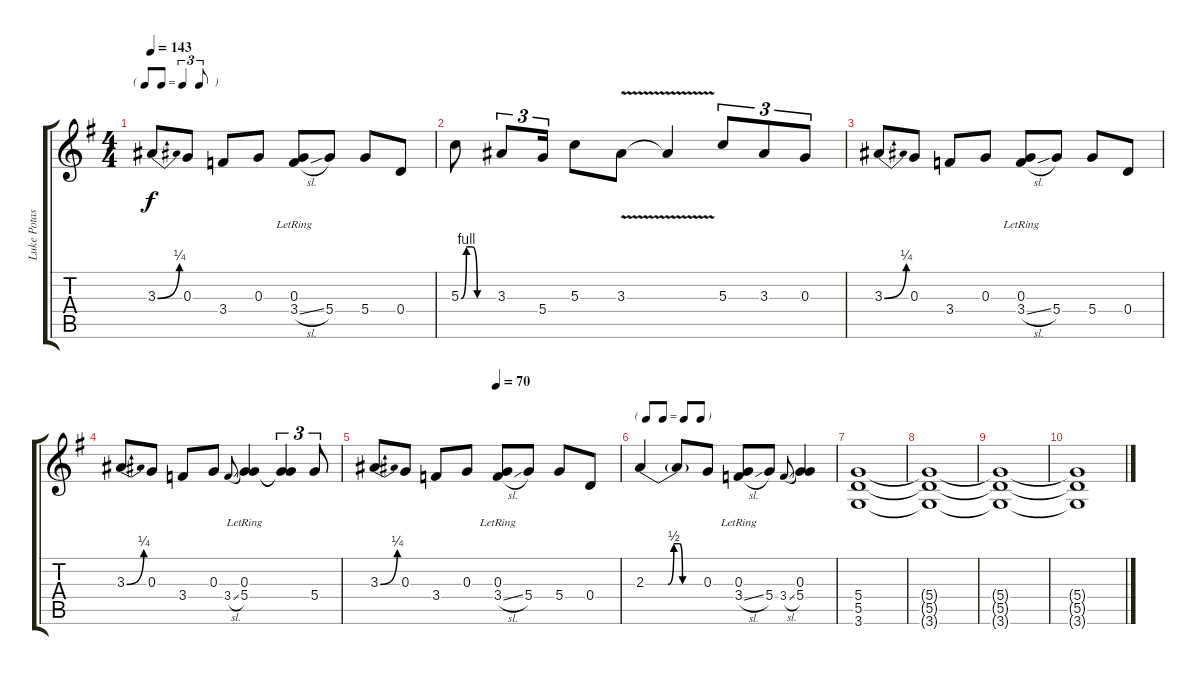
\track ("Luke Potashnick" "Luke Potas") {instrument overdrivenguitar}
\staff {score tabs}
\tuning (E4 B3 G3 D3 A2 E2) {hide}
\ts (4 4)
\tf triplet8th
\tempo 143
\clef g2
\ks g
3.3{be (bend 0 0 60 1)}.8{dy f} 0.3.8 3.4.8 0.3.8 (0.3{lr} 3.4{sl}).8 5.4.8 5.4.8 0.4.8 |
5.3{be (custom 0 0 10 4 20 4 30 0 60 0)}.8 3.3.8{tu (3 2)} 5.4.16{tu (3 2)} 5.3.8 3.3{v}.8 3.3{t}.4 5.3.8{tu (3 2)} 3.3.8{tu (3 2)} 0.3.8{tu (3 2)} |
3.3{be (bend 0 0 60 1)}.8 0.3.8 3.4.8 0.3.8 (0.3{lr} 3.4{sl}).8 5.4.8 5.4.8 0.4.8 |
3.3{be (bend 0 0 60 1)}.8 0.3.8 3.4.8 0.3.8 3.4{sl}.8{gr onbeat} (0.3{lr} 5.4).4 (0.3{t} 5.4{t}).4{tu (3 2)} 5.4.8{tu (3 2)} |
\tempo (70 0.5)
3.3{be (bend 0 0 60 1)}.8 0.3.8 3.4.8 0.3.8 (0.3{lr} 3.4{sl}).8 5.4.8 5.4.8 0.4.8 |
\tf none
2.3{be (custom 0 0 23 0 29 2 35 2 38 0 46 0 60 0)}.4 2.3{t}.8 0.3.8 (0.3{lr} 3.4{sl}).8 5.4.8 3.4{sl}.8{gr onbeat} (0.3 5.4).4 |
(5.4 5.5 3.6).1{volume 0} |
(5.4{t} 5.5{t} 3.6{t}).1 |
(5.4{t} 5.5{t} 3.6{t}).1 |
(5.4{t} 5.5{t} 3.6{t}).1
